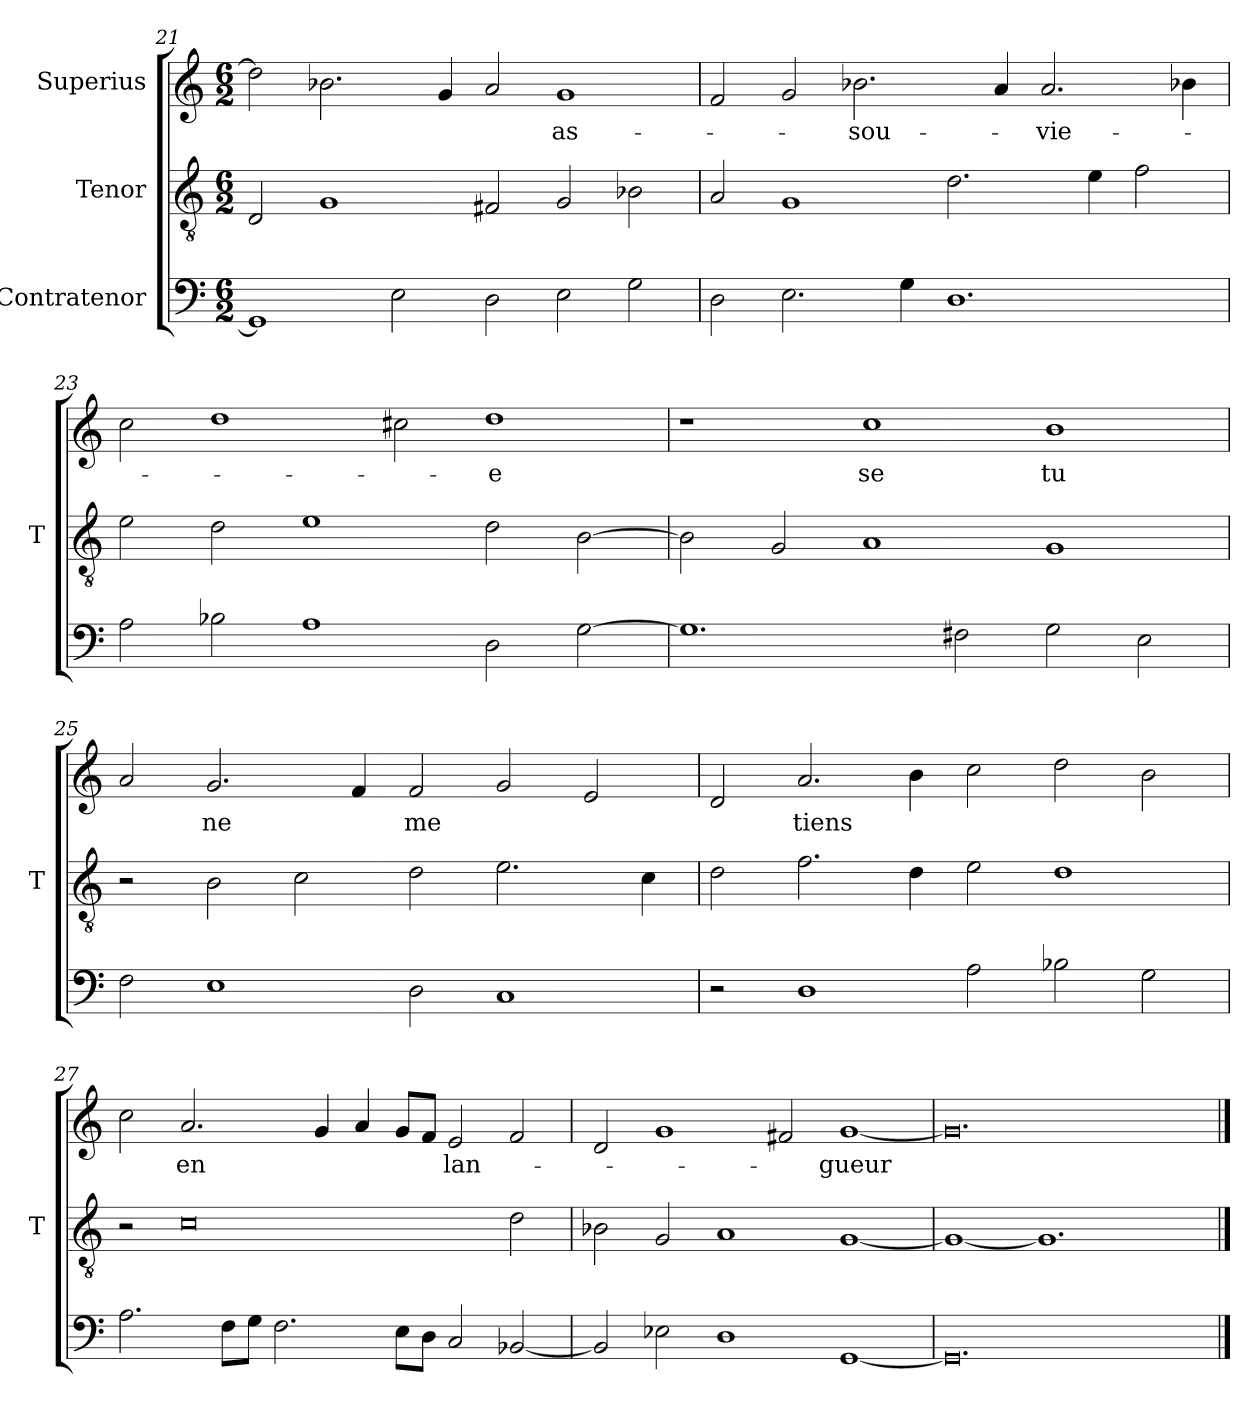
**kern	**kern	**kern	**text
*part3	*part2	*part1	*part1
*staff3	*staff2	*staff1	*staff1
*I"Contratenor	*I"Tenor	*I"Superius	*
*	*I'T	*	*
*clefF4	*clefGv2	*clefG2	*
*M6/2	*M6/2	*M6/2	*
=21	=21	=21	=21
1GG]	2D	2dd]	.
.	1G	2.b-X	.
2E	.	.	.
.	.	4g	.
2D	2F#X	2a	.
2E	2G	1g	as-
2G	2B-X	.	.
=22	=22	=22	=22
2D	2A	2f	.
2.E	1G	2g	.
.	.	2.b-X	-sou-
4G	.	.	.
1.D	2.d	.	.
.	.	4a	.
.	.	2.a	-vie-
.	4e	.	.
.	2f	.	.
.	.	4b-X	.
=23	=23	=23	=23
2A	2e	2cc	.
2B-X	2d	1dd	.
1A	1e	.	.
.	.	2cc#X	.
2D	2d	1dd	-e
[2G	[2B	.	.
=24	=24	=24	=24
1.G]	2B]	1r	.
.	2G	.	.
.	1A	1cc	-se
2F#X	.	.	.
2G	1G	1b	-tu
2E	.	.	.
=25	=25	=25	=25
2F	2r	2a	.
1E	2B	2.g	-ne
.	2c	.	.
.	.	4f	.
2D	2d	2f	-me
1C	2.e	2g	.
.	.	2e	.
.	4c	.	.
=26	=26	=26	=26
2r	2d	2d	.
1D	2.f	2.a	-tiens
.	4d	4b	.
2A	2e	2cc	.
2B-X	1d	2dd	.
2G	.	2b	.
=27	=27	=27	=27
2.A	2r	2cc	.
.	0c	2.a	-en
8F\L	.	.	.
8G\J	.	.	.
2.F	.	.	.
.	.	4g	.
.	.	4a	.
8E\L	.	8g/L	.
8D\J	.	8f/J	.
2C	.	2e	lan-
[2BB-X	2d	2f	.
=28	=28	=28	=28
2BB-]	2B-X	2d	.
2E-X	2G	1g	.
1D	1A	.	.
.	.	2f#X	.
[1GG	[1G	[1g	-gueur
=29	=29	=29	=29
0.GG]	1G_	0.g]	.
.	1.G]	.	.
.	2ryy	.	.
==	==	==	==
*-	*-	*-	*-
